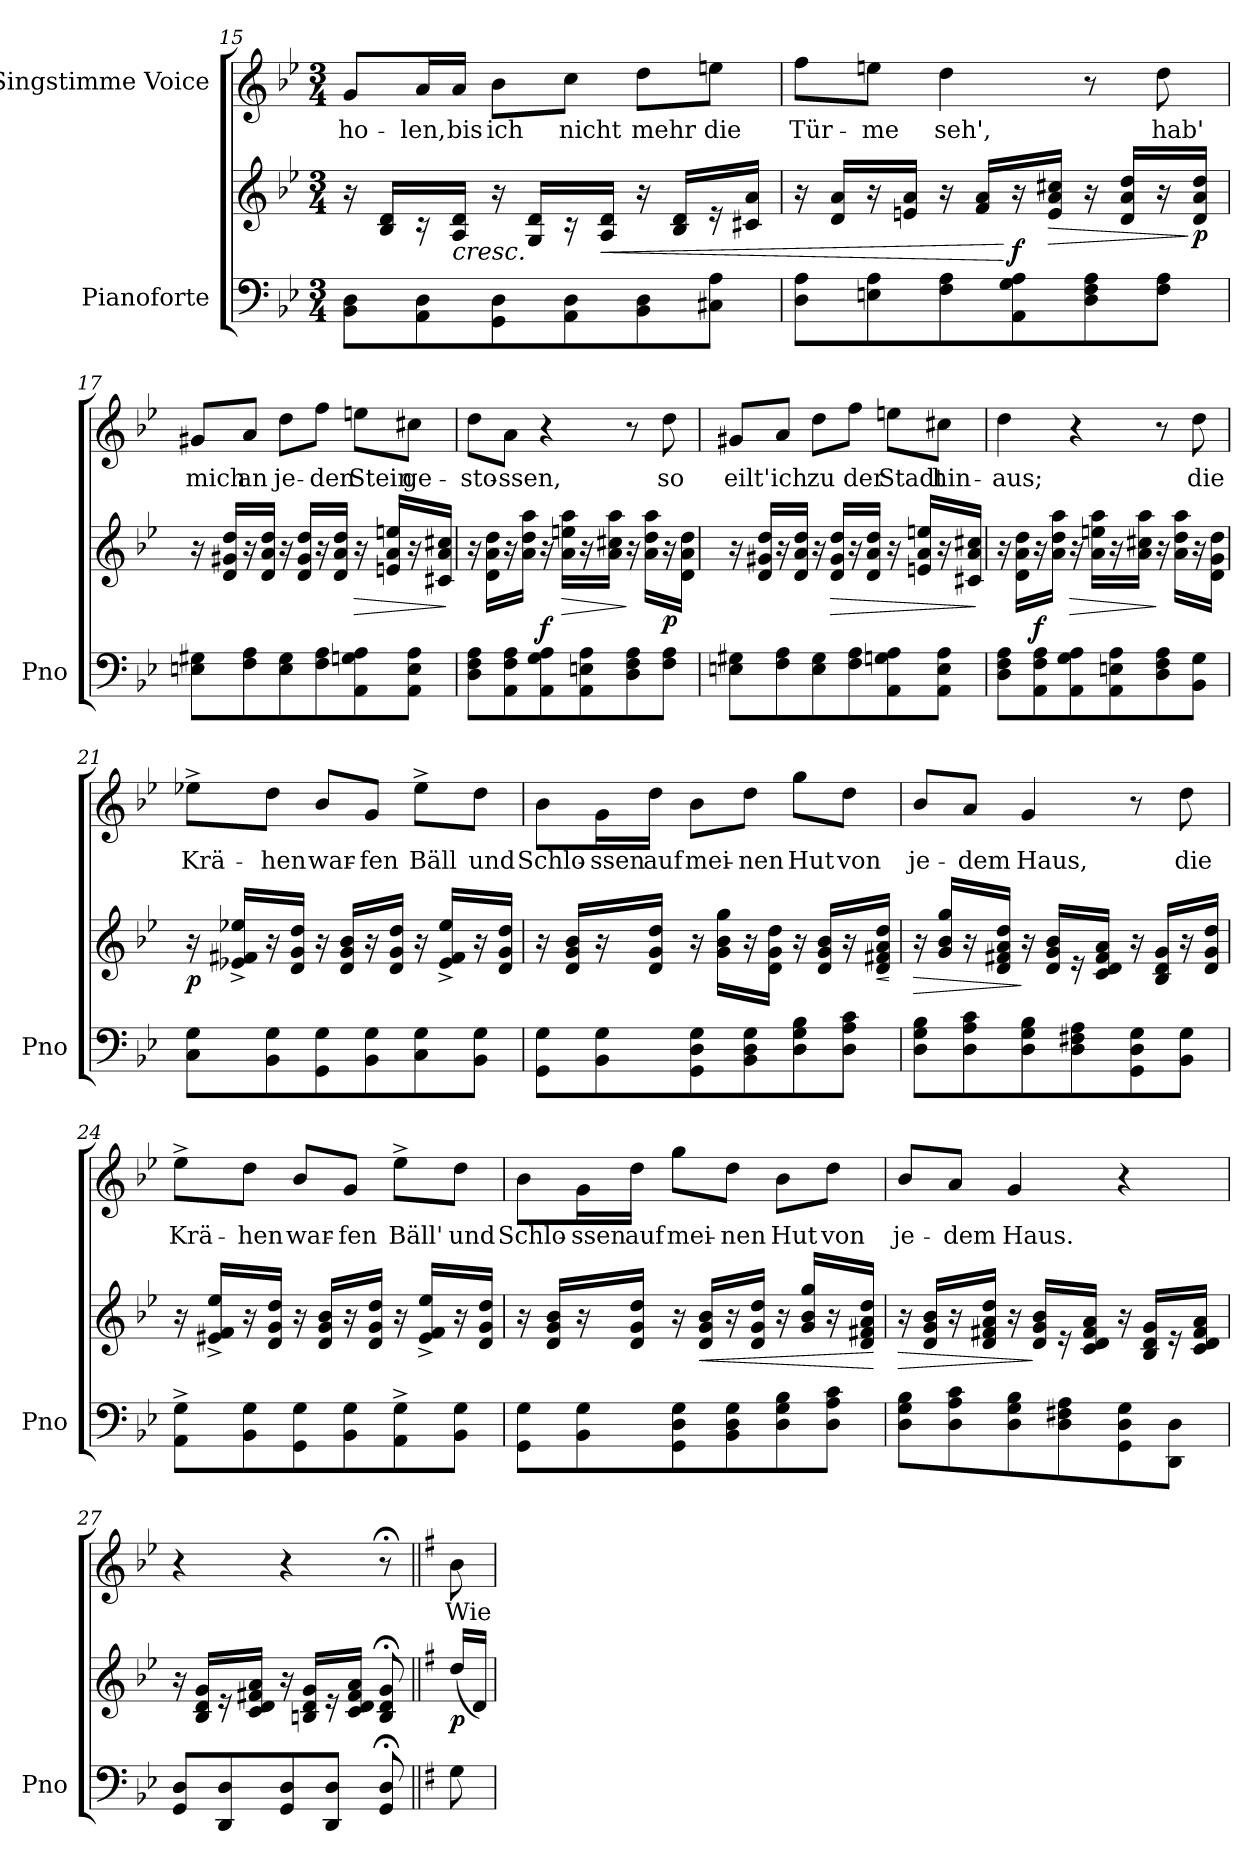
**kern	**kern	**dynam	**kern	**text
*part2	*part2	*part2	*part1	*part1
*staff3	*staff2	*staff2/3	*staff1	*staff1
*I"Pianoforte	*	*	*I"Singstimme Voice	*
*I'Pno	*	*	*	*
!!LO:LB:g=z
*clefF4	*clefG2	*	*clefG2	*
*k[b-e-]	*k[b-e-]	*	*k[b-e-]	*
*M3/4	*M3/4	*	*M3/4	*
=15	=15	=15	=15	=15
!	!	!	!	!LO:LY:b
8BB-\ 8D\L	16r	.	8g/L	ho-
.	16B-/ 16d/LL	.	.	.
!	!	!	!	!LO:LY:b
8AA\ 8D\	16r	.	16a/L	-len,
!	!LO:TX:b:i:t=cresc.	!	!	!
!	!	!	!	!LO:LY:b
.	16A/ 16d/JJ	.	16a/JJ	bis
!	!	!	!	!LO:LY:b
8GG\ 8D\	16r	.	8b-\L	ich
.	16G/ 16d/LL	.	.	.
!	!	!	!	!LO:LY:b
8AA\ 8D\	16r	.	8cc\J	nicht
!	!	!LO:HP:b	!	!
.	16A/ 16d/JJ	<	.	.
!	!	!	!	!LO:LY:b
8BB-\ 8D\	16r	.	8dd\L	mehr
.	16B-/ 16d/LL	.	.	.
!	!	!	!	!LO:LY:b
8C#X\ 8A\J	16r	.	8een\J	die
.	16c#X/ 16a/JJ	.	.	.
=16	=16	=16	=16	=16
!	!	!	!	!LO:LY:b
8D\ 8A\L	16r	.	8ff\L	Tür-
.	16d/ 16a/LL	.	.	.
!	!	!	!	!LO:LY:b
8En\ 8A\	16r	.	8een\J	-me
.	16en/ 16a/JJ	.	.	.
!	!	!	!	!LO:LY:b
8F\ 8A\	16r	.	4dd\	seh',
.	16f/ 16a/LL	.	.	.
!	!	!LO:DY:n=1:b	!	!
8AA\ 8G\ 8A\	16r	[ f	.	.
!	!	!LO:HP:b	!	!
.	16e/ 16a/ 16cc#X/JJ	>	.	.
8D\ 8F\ 8A\	16r	.	8r	.
.	16d/ 16a/ 16dd/LL	.	.	.
!	!	!	!	!LO:LY:b
8F\ 8A\J	16r	.	8dd\	hab'
!	!	!LO:DY:n=2:b	!	!
.	16d/ 16a/ 16dd/JJ	] p	.	.
=17	=17	=17	=17	=17
!	!	!	!	!LO:LY:b
8En\ 8G#X\L	16r	.	8g#X/L	mich
.	16d/ 16g#X/ 16dd/LL	.	.	.
!	!	!	!	!LO:LY:b
8F\ 8A\	16r	.	8a/J	an
.	16d/ 16a/ 16dd/JJ	.	.	.
!	!	!	!	!LO:LY:b
8E\ 8G#\	16r	.	8dd\L	je-
.	16d/ 16g#/ 16dd/LL	.	.	.
!	!	!	!	!LO:LY:b
8F\ 8A\	16r	.	8ff\J	-den
.	16d/ 16a/ 16dd/JJ	.	.	.
!	!	!LO:HP:b	!	!LO:LY:b
8AA\ 8Gn\ 8A\	16r	>	8een\L	Stein
.	16en/ 16a/ 16een/LL	.	.	.
!	!	!	!	!LO:LY:b
8AA\ 8E\ 8A\J	16r	.	8cc#X\J	ge-
.	16c#X/ 16a/ 16cc#X/JJ	.	.	.
.	.	]	.	.
!!LO:LB:g=z
=18	=18	=18	=18	=18
!	!	!	!	!LO:LY:b
8D\ 8F\ 8A\L	16r	.	8dd\L	-sto-
.	16d\ 16a\ 16dd\LL	.	.	.
!	!	!	!	!LO:LY:b
8AA\ 8F\ 8A\	16r	.	8a\J	-ssen,
.	16a\ 16dd\ 16aa\JJ	.	.	.
!	!	!LO:DY:a=2	!	!
8AA\ 8G\ 8A\	16r	f	4r	.
!	!	!LO:HP:b	!	!
.	16a\ 16een\ 16aa\LL	>	.	.
8AA\ 8En\ 8A\	16r	.	.	.
.	16a\ 16cc#X\ 16aa\JJ	.	.	.
8D\ 8F\ 8A\	16r	]	8r	.
.	16a\ 16dd\ 16aa\LL	.	.	.
!	!	!LO:DY:b	!	!LO:LY:b
8F\ 8A\J	16r	p	8dd\	so
.	16d\ 16a\ 16dd\JJ	.	.	.
=19	=19	=19	=19	=19
!	!	!	!	!LO:LY:b
8En\ 8G#X\L	16r	.	8g#X/L	eilt'
.	16d/ 16g#X/ 16dd/LL	.	.	.
!	!	!	!	!LO:LY:b
8F\ 8A\	16r	.	8a/J	ich
.	16d/ 16a/ 16dd/JJ	.	.	.
!	!	!	!	!LO:LY:b
8E\ 8G#\	16r	.	8dd\L	zu
!	!	!LO:HP:b	!	!
.	16d/ 16g#/ 16dd/LL	>	.	.
!	!	!	!	!LO:LY:b
8F\ 8A\	16r	.	8ff\J	der
.	16d/ 16a/ 16dd/JJ	.	.	.
!	!	!	!	!LO:LY:b
8AA\ 8Gn\ 8A\	16r	.	8een\L	Stadt
.	16en/ 16a/ 16een/LL	.	.	.
!	!	!	!	!LO:LY:b
8AA\ 8E\ 8A\J	16r	.	8cc#X\J	hin-
.	16c#X/ 16a/ 16cc#X/JJ	.	.	.
.	.	]	.	.
=20	=20	=20	=20	=20
!	!	!	!	!LO:LY:b
8D\ 8F\ 8A\L	16r	.	4dd\	-aus;
.	16d\ 16a\ 16dd\LL	.	.	.
!	!	!LO:DY:b	!	!
8AA\ 8F\ 8A\	16r	f	.	.
.	16a\ 16dd\ 16aa\JJ	.	.	.
!	!	!LO:HP:b	!	!
8AA\ 8G\ 8A\	16r	>	4r	.
.	16a\ 16een\ 16aa\LL	.	.	.
8AA\ 8En\ 8A\	16r	.	.	.
.	16a\ 16cc#X\ 16aa\JJ	.	.	.
8D\ 8F\ 8A\	16r	]	8r	.
.	16a\ 16dd\ 16aa\LL	.	.	.
!	!	!	!	!LO:LY:b
8BB-\ 8G\J	16r	.	8dd\	die
.	16d\ 16g\ 16dd\JJ	.	.	.
!!LO:PB:g=z
=21	=21	=21	=21	=21
!	!	!LO:DY:b	!	!LO:LY:b
8C\ 8G\L	16r	p	8ee-X^\L	Krä-
.	16e-X/^ 16f#X/^ 16ee-X/^LL	.	.	.
!	!	!	!	!LO:LY:b
8BB-\ 8G\	16r	.	8dd\J	-hen
.	16d/ 16g/ 16dd/JJ	.	.	.
!	!	!	!	!LO:LY:b
8GG\ 8G\	16r	.	8b-/L	war-
.	16d/ 16g/ 16b-/LL	.	.	.
!	!	!	!	!LO:LY:b
8BB-\ 8G\	16r	.	8g/J	-fen
.	16d/ 16g/ 16dd/JJ	.	.	.
!	!	!	!	!LO:LY:b
8C\ 8G\	16r	.	8ee-^\L	Bäll
.	16e-/^ 16f#/^ 16ee-/^LL	.	.	.
!	!	!	!	!LO:LY:b
8BB-\ 8G\J	16r	.	8dd\J	und
.	16d/ 16g/ 16dd/JJ	.	.	.
=22	=22	=22	=22	=22
!	!	!	!	!LO:LY:b
8GG\ 8G\L	16r	.	8b-\L	Schlo-
.	16d/ 16g/ 16b-/LL	.	.	.
!	!	!	!	!LO:LY:b
8BB-\ 8G\	16r	.	16g\L	-ssen
!	!	!	!	!LO:LY:b
.	16d/ 16g/ 16dd/JJ	.	16dd\JJ	auf
!	!	!	!	!LO:LY:b
8GG\ 8D\ 8G\	16r	.	8b-\L	mei-
.	16g\ 16b-\ 16gg\LL	.	.	.
!	!	!	!	!LO:LY:b
8BB-\ 8D\ 8G\	16r	.	8dd\J	-nen
.	16d\ 16g\ 16dd\JJ	.	.	.
!	!	!	!	!LO:LY:b
8D\ 8G\ 8B-\	16r	.	8gg\L	Hut
.	16d/ 16g/ 16b-/LL	.	.	.
!	!	!	!	!LO:LY:b
8D\ 8A\ 8c\J	16r	.	8dd\J	von
!	!	!LO:HP:b	!	!
.	16d/ 16f#X/ 16a/ 16dd/JJ	<	.	.
.	.	[	.	.
=23	=23	=23	=23	=23
!	!	!LO:HP:b	!	!LO:LY:b
8D\ 8G\ 8B-\L	16r	>	8b-/L	je-
.	16g/ 16b-/ 16gg/LL	.	.	.
!	!	!	!	!LO:LY:b
8D\ 8A\ 8c\	16r	.	8a/J	-dem
.	16d/ 16f#X/ 16a/ 16dd/JJ	.	.	.
!	!	!	!	!LO:LY:b
8D\ 8G\ 8B-\	16r	]	4g/	Haus,
.	16d/ 16g/ 16b-/LL	.	.	.
8D\ 8F#X\ 8A\	16r	.	.	.
.	16c/ 16d/ 16f#/ 16a/JJ	.	.	.
8GG\ 8D\ 8G\	16r	.	8r	.
.	16B-/ 16d/ 16g/LL	.	.	.
!	!	!	!	!LO:LY:b
8BB-\ 8G\J	16r	.	8dd\	die
.	16d/ 16g/ 16dd/JJ	.	.	.
!!LO:LB:g=z
=24	=24	=24	=24	=24
!	!	!	!	!LO:LY:b
8AA\^ 8G\^L	16r	.	8ee-^\L	Krä-
.	16e#X/^ 16f/^ 16ee-/^LL	.	.	.
!	!	!	!	!LO:LY:b
8BB-\ 8G\	16r	.	8dd\J	-hen
.	16d/ 16g/ 16dd/JJ	.	.	.
!	!	!	!	!LO:LY:b
8GG\ 8G\	16r	.	8b-/L	war-
.	16d/ 16g/ 16b-/LL	.	.	.
!	!	!	!	!LO:LY:b
8BB-\ 8G\	16r	.	8g/J	-fen
.	16d/ 16g/ 16dd/JJ	.	.	.
!	!	!	!	!LO:LY:b
8AA\^ 8G\^	16r	.	8ee-^\L	Bäll'
.	16e#/^ 16f/^ 16ee-/^LL	.	.	.
!	!	!	!	!LO:LY:b
8BB-\ 8G\J	16r	.	8dd\J	und
.	16d/ 16g/ 16dd/JJ	.	.	.
=25	=25	=25	=25	=25
!	!	!	!	!LO:LY:b
8GG\ 8G\L	16r	.	8b-\L	Schlo-
.	16d/ 16g/ 16b-/LL	.	.	.
!	!	!	!	!LO:LY:b
8BB-\ 8G\	16r	.	16g\L	-ssen
!	!	!	!	!LO:LY:b
.	16d/ 16g/ 16dd/JJ	.	16dd\JJ	auf
!	!	!	!	!LO:LY:b
8GG\ 8D\ 8G\	16r	.	8gg\L	mei-
!	!	!LO:HP:b	!	!
.	16d/ 16g/ 16b-/LL	<	.	.
!	!	!	!	!LO:LY:b
8BB-\ 8D\ 8G\	16r	.	8dd\J	-nen
.	16d/ 16g/ 16dd/JJ	.	.	.
!	!	!	!	!LO:LY:b
8D\ 8G\ 8B-\	16r	.	8b-\L	Hut
.	16g/ 16b-/ 16gg/LL	.	.	.
!	!	!	!	!LO:LY:b
8D\ 8A\ 8c\J	16r	.	8dd\J	von
.	16d/ 16f#X/ 16a/ 16dd/JJ	.	.	.
.	.	[	.	.
=26	=26	=26	=26	=26
!	!	!LO:HP:b	!	!LO:LY:b
8D\ 8G\ 8B-\L	16r	>	8b-/L	je-
.	16d/ 16g/ 16b-/LL	.	.	.
!	!	!	!	!LO:LY:b
8D\ 8A\ 8c\	16r	.	8a/J	-dem
.	16d/ 16f#X/ 16a/ 16dd/JJ	.	.	.
!	!	!	!	!LO:LY:b
8D\ 8G\ 8B-\	16r	.	4g/	Haus.
.	16d/ 16g/ 16b-/LL	]	.	.
8D\ 8F#X\ 8A\	16r	.	.	.
.	16c/ 16d/ 16f#/ 16a/JJ	.	.	.
8GG\ 8D\ 8G\	16r	.	4r	.
.	16B-/ 16d/ 16g/LL	.	.	.
8DD\ 8D\J	16r	.	.	.
.	16c/ 16d/ 16f#/ 16a/JJ	.	.	.
!!LO:LB:g=z
=27	=27	=27	=27	=27
8GG/ 8D/L	16r	.	4r	.
.	16B-/ 16d/ 16g/LL	.	.	.
8DD/ 8D/	16r	.	.	.
.	16c/ 16d/ 16f#X/ 16a/JJ	.	.	.
8GG/ 8D/	16r	.	4r	.
.	16Bn/ 16d/ 16g/LL	.	.	.
8DD/ 8D/J	16r	.	.	.
.	16c/ 16d/ 16f#/ 16a/JJ	.	.	.
8GG/;< 8D/;<	8B/;< 8d/;< 8g/;<	.	8r;<	.
=27X1||	=27X1||	=27X1||	=27X1||	=27X1||
*k[f#]	*k[f#]	*	*k[f#]	*
!	!	!LO:DY:b	!	!LO:LY:b
8G\	(<16dd/LL	p	8b\	Wie
.	16d/JJ)	.	.	.
=	=	=	=	=
*-	*-	*-	*-	*-
